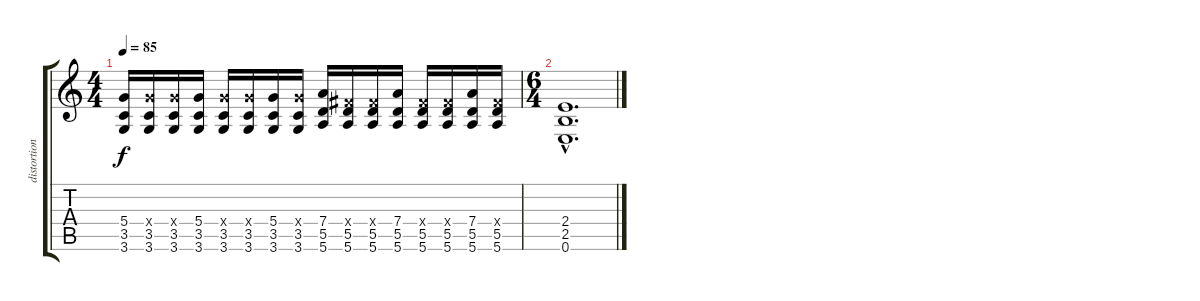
\track ("distortion guitar" "distortion") {instrument distortionguitar}
\staff {score tabs}
\tuning (E4 B3 G3 D3 A2 E2) {hide}
\ts (4 4)
\tempo 85
\clef g2
\ks c
(5.4 3.5 3.6).16{dy f} (5.4{x} 3.5 3.6).16 (5.4{x} 3.5 3.6).16 (5.4 3.5 3.6).16 (5.4{x} 3.5 3.6).16 (5.4{x} 3.5 3.6).16 (5.4 3.5 3.6).16 (5.4{x} 3.5 3.6).16 (7.4 5.5 5.6).16 (4.4{x} 5.5 5.6).16 (4.4{x} 5.5 5.6).16 (7.4 5.5 5.6).16 (4.4{x} 5.5 5.6).16 (4.4{x} 5.5 5.6).16 (7.4 5.5 5.6).16 (4.4{x} 5.5 5.6).16 |
\ts (6 4)
(2.4{hac} 2.5{hac} 0.6{hac}).1{d}
